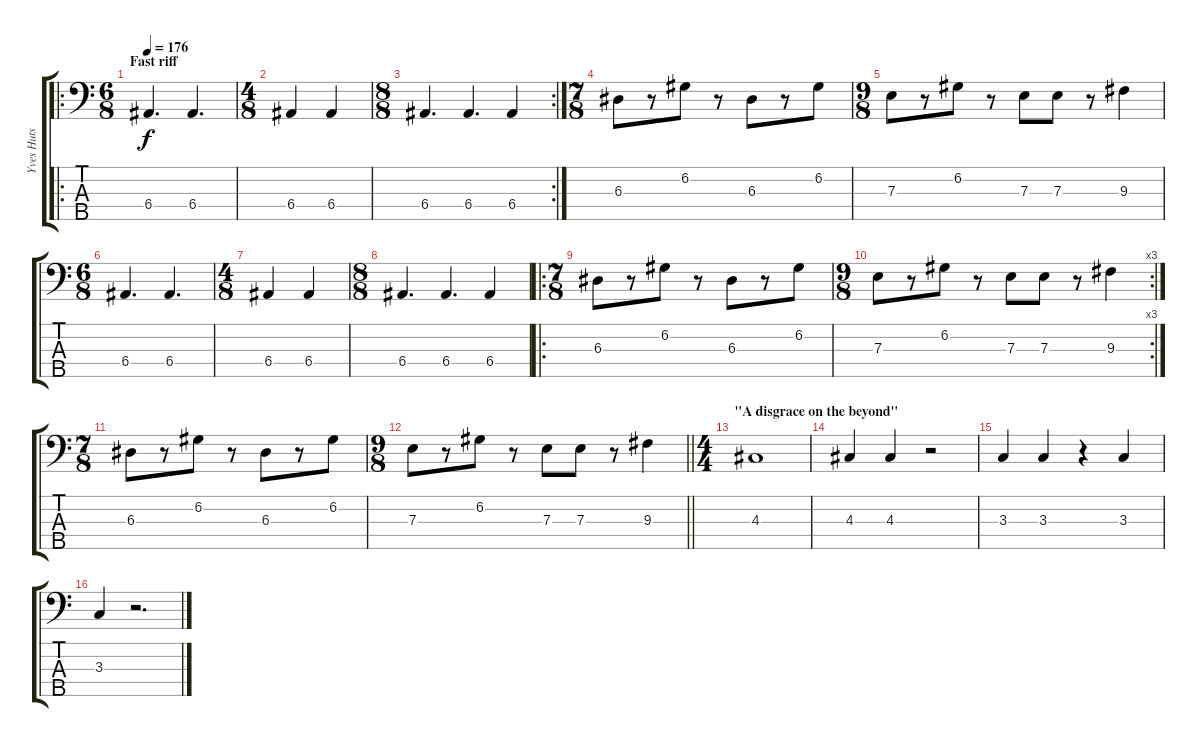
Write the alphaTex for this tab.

\track ("Yves Huts" "Yves Huts") {instrument electricbasspick}
\staff {score tabs}
\tuning (G2 D2 A1 E1 B0) {hide}
\ro
\ts (6 8)
\section ("" "Fast riff")
\tempo 176
\clef f4
\ks c
6.4.4{d dy f} 6.4.4{d} |
\ts (4 8)
6.4.4 6.4.4 |
\rc 2
\ts (8 8)
6.4.4{d} 6.4.4{d} 6.4.4 |
\ts (7 8)
6.3.8 r.8 6.2.8 r.8 6.3.8 r.8 6.2.8 |
\ts (9 8)
7.3.8 r.8 6.2.8 r.8 7.3.8 7.3.8 r.8 9.3.4 |
\ts (6 8)
6.4.4{d} 6.4.4{d} |
\ts (4 8)
6.4.4 6.4.4 |
\ts (8 8)
6.4.4{d} 6.4.4{d} 6.4.4 |
\ro
\ts (7 8)
6.3.8 r.8 6.2.8 r.8 6.3.8 r.8 6.2.8 |
\rc 3
\ts (9 8)
7.3.8 r.8 6.2.8 r.8 7.3.8 7.3.8 r.8 9.3.4 |
\ts (7 8)
6.3.8 r.8 6.2.8 r.8 6.3.8 r.8 6.2.8 |
\ts (9 8)
\barLineRight lightlight
7.3.8 r.8 6.2.8 r.8 7.3.8 7.3.8 r.8 9.3.4 |
\ts (4 4)
\section ("" "\"A disgrace on the beyond\"")
4.3.1 |
4.3.4 4.3.4 r.2 |
3.3.4 3.3.4 r.4 3.3.4 |
3.3.4 r.2{d}
